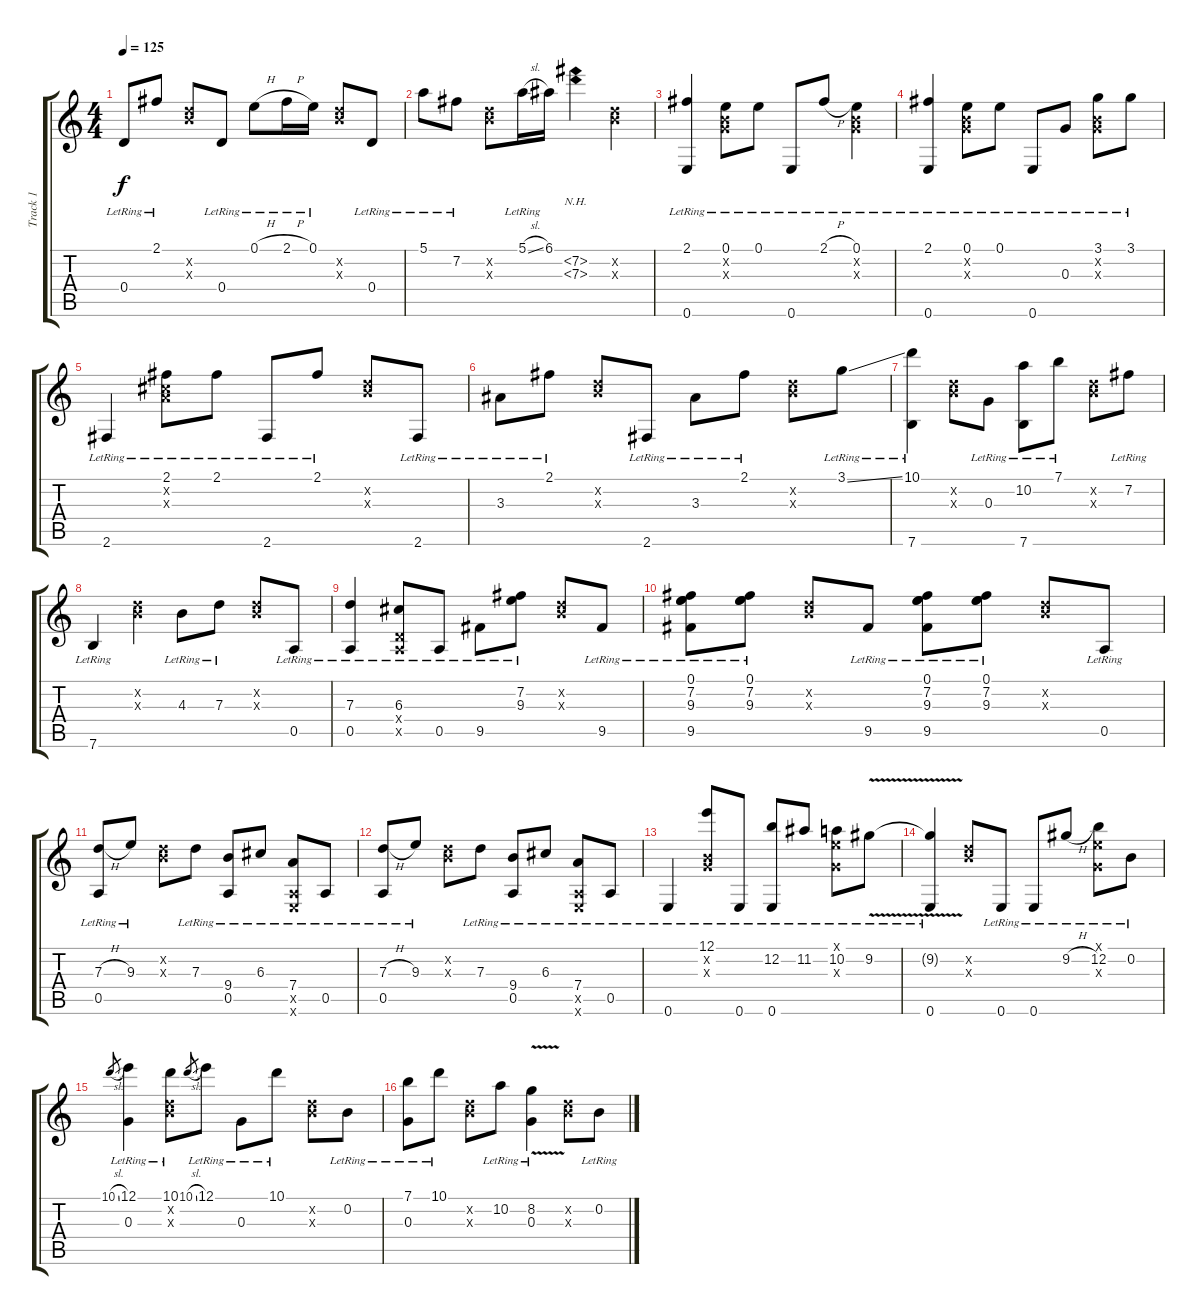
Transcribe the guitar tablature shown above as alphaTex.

\track ("Track 1" "Track 1") {instrument acousticguitarsteel}
\staff {score tabs}
\tuning (E4 B3 G3 D3 A2 E2) {hide}
\ts (4 4)
\tempo 125
\clef g2
\ks c
0.4{lr}.8{dy f} 2.1{lr}.8 (3.2{x} 4.3{x}).8 0.4{lr}.8 0.1{h lr}.8 2.1{h lr}.16 0.1{lr}.16 (3.2{x} 4.3{x}).8 0.4{lr}.8 |
5.1{lr}.8 7.2{lr}.8 (3.2{x} 4.3{x}).8 5.1{sl lr}.16 6.1.16 (7.2{nh} 7.3{nh}).4 (3.2{x} 4.3{x}).4 |
(2.1{lr} 0.6{lr}).4 (0.1{lr} 0.2{x} 0.3{x}).8 0.1{lr}.8 0.6{lr}.8 2.1{h lr}.8 (0.1{lr} 0.2{x} 0.3{x}).4 |
(2.1{lr} 0.6{lr}).4 (0.1{lr} 0.2{x} 0.3{x}).8 0.1{lr}.8 0.6{lr}.8 0.3{lr}.8 (3.1{lr} 0.2{x} 0.3{x}).8 3.1{lr}.8 |
2.6{lr}.4 (2.1{lr} 2.2{x} 2.3{x}).8 2.1{lr}.8 2.6{lr}.8 2.1{lr}.8 (3.2{x} 4.3{x}).8 2.6{lr}.8 |
3.3{lr}.8 2.1{lr}.8 (3.2{x} 4.3{x}).8 2.6{lr}.8 3.3{lr}.8 2.1{lr}.8 (3.2{x} 4.3{x}).8 3.1{ss lr}.8 |
(10.1{lr} 7.6{lr}).4 (3.2{x} 4.3{x}).8 0.3{lr}.8 (10.2{lr} 7.6{lr}).8 7.1{lr}.8 (3.2{x} 4.3{x}).8 7.2{lr}.8 |
7.6{lr}.4 (3.2{x} 4.3{x}).4 4.3{lr}.8 7.3{lr}.8 (3.2{x} 4.3{x}).8 0.5{lr}.8 |
(7.3{lr} 0.5{lr}).4 (6.3{lr} 0.4{x} 0.5{x}).8 0.5{lr}.8 9.5{lr}.8 (7.2{lr} 9.3{lr}).8 (3.2{x} 4.3{x}).8 9.5{lr}.8 |
(0.1{lr} 7.2{lr} 9.3{lr} 9.5{lr}).8 (0.1{lr} 7.2{lr} 9.3{lr}).8 (3.2{x} 4.3{x}).8 9.5{lr}.8 (0.1{lr} 7.2{lr} 9.3{lr} 9.5{lr}).8 (0.1{lr} 7.2{lr} 9.3{lr}).8 (3.2{x} 4.3{x}).8 0.5{lr}.8 |
(7.3{h lr} 0.5{lr}).8 9.3{lr}.8 (3.2{x} 4.3{x}).8 7.3{lr}.8 (9.4 0.5{lr}).8 6.3{lr}.8 (7.4{lr} 0.5{x} 0.6{x}).8 0.5{lr}.8 |
(7.3{h lr} 0.5{lr}).8 9.3{lr}.8 (3.2{x} 4.3{x}).8 7.3{lr}.8 (9.4 0.5{lr}).8 6.3{lr}.8 (7.4{lr} 0.5{x} 0.6{x}).8 0.5{lr}.8 |
0.6{lr}.4 (12.1{lr} 0.2{x} 0.3{x}).8 0.6{lr}.8 (12.2{lr} 0.6{lr}).8 11.2{lr}.8 (0.1{x} 10.2{lr} 0.3{x}).8 9.2{v lr}.8 |
(9.2{t} 0.6{lr}).4 (3.2{x} 4.3{x}).8 0.6{lr}.8 0.6{lr}.8 9.2{h lr}.8 (0.1{x} 12.2{lr} 0.3{x}).8 0.2{lr}.8 |
10.1{sl}.8{gr} (12.1{lr} 0.3{lr}).4 (10.1{lr} 3.2{x} 4.3{x}).8 10.1{sl}.8{gr} 12.1{lr}.8 0.3{lr}.8 10.1{lr}.8 (3.2{x} 4.3{x}).8 0.2{lr}.8 |
(7.1{lr} 0.3{lr}).8 10.1{lr}.8 (3.2{x} 4.3{x}).8 10.2{lr}.8 (8.2{v lr} 0.3{lr}).4 (3.2{x} 4.3{x}).8 0.2{lr}.8
